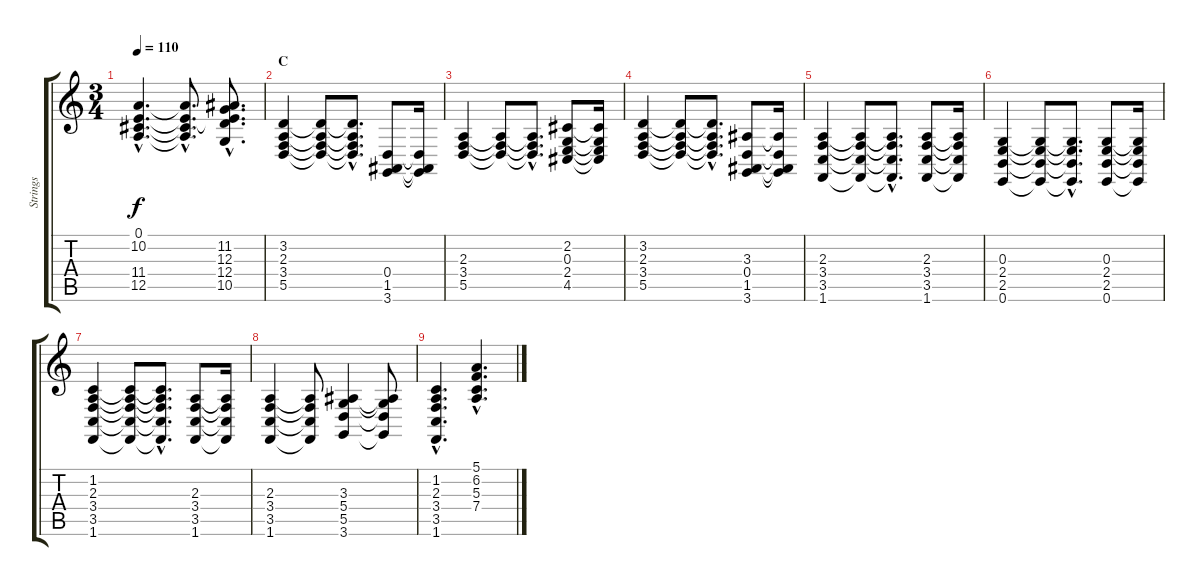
\track ("Strings" "Strings") {instrument stringensemble1}
\staff {score tabs}
\tuning (E4 B3 G3 D3 A2 E2) {hide}
\ts (3 4)
\tempo 110
\clef g2
\ks c
(0.1{hac} 10.2{hac} 11.4{hac} 12.5{hac}).4{d dy f} (0.1{hac t} 10.2{hac t} 11.4{hac t} 12.5{hac t}).8{d} (0.1{hac t} 11.2{hac} 12.3{hac} 12.4{hac} 10.5{hac}).8{d} |
\section ("" "C")
(3.2 2.3 3.4 5.5).4 (3.2{t} 2.3{t} 3.4{t} 5.5{t}).8 (3.2{hac t} 2.3{hac t} 3.4{hac t} 5.5{hac t}).8{d} (0.4 1.5 3.6).8 (0.4{t} 1.5{t} 3.6{t}).16 |
(2.3 3.4 5.5).4 (2.3{t} 3.4{t} 5.5{t}).8 (2.3{hac t} 3.4{hac t} 5.5{hac t}).8{d} (2.2 0.3 2.4 4.5).8 (2.2{t} 0.3{t} 2.4{t} 4.5{t}).16 |
(3.2 2.3 3.4 5.5).4 (3.2{t} 2.3{t} 3.4{t} 5.5{t}).8 (3.2{hac t} 2.3{hac t} 3.4{hac t} 5.5{hac t}).8{d} (3.3 0.4 1.5 3.6).8 (3.3{t} 0.4{t} 1.5{t} 3.6{t}).16 |
(2.3 3.4 3.5 1.6).4 (2.3{t} 3.4{t} 3.5{t} 1.6{t}).8 (2.3{hac t} 3.4{hac t} 3.5{hac t} 1.6{hac t}).8{d} (2.3 3.4 3.5 1.6).8 (2.3{t} 3.4{t} 3.5{t} 1.6{t}).16 |
(0.3 2.4 2.5 0.6).4 (0.3{t} 2.4{t} 2.5{t} 0.6{t}).8 (0.3{hac t} 2.4{hac t} 2.5{hac t} 0.6{hac t}).8{d} (0.3 2.4 2.5 0.6).8 (0.3{t} 2.4{t} 2.5{t} 0.6{t}).16 |
(1.2 2.3 3.4 3.5 1.6).4 (1.2{t} 2.3{t} 3.4{t} 3.5{t} 1.6{t}).8 (1.2{hac t} 2.3{hac t} 3.4{hac t} 3.5{hac t} 1.6{hac t}).8{d} (2.3 3.4 3.5 1.6).8 (2.3{t} 3.4{t} 3.5{t} 1.6{t}).16 |
(2.3 3.4 3.5 1.6).4 (2.3{t} 3.4{t} 3.5{t} 1.6{t}).8 (3.3 5.4 5.5 3.6).4 (3.3{t} 5.4{t} 5.5{t} 3.6{t}).8 |
(1.2{hac} 2.3{hac} 3.4{hac} 3.5{hac} 1.6{hac}).4{d} (5.1{hac} 6.2{hac} 5.3{hac} 7.4{hac}).4{d}
